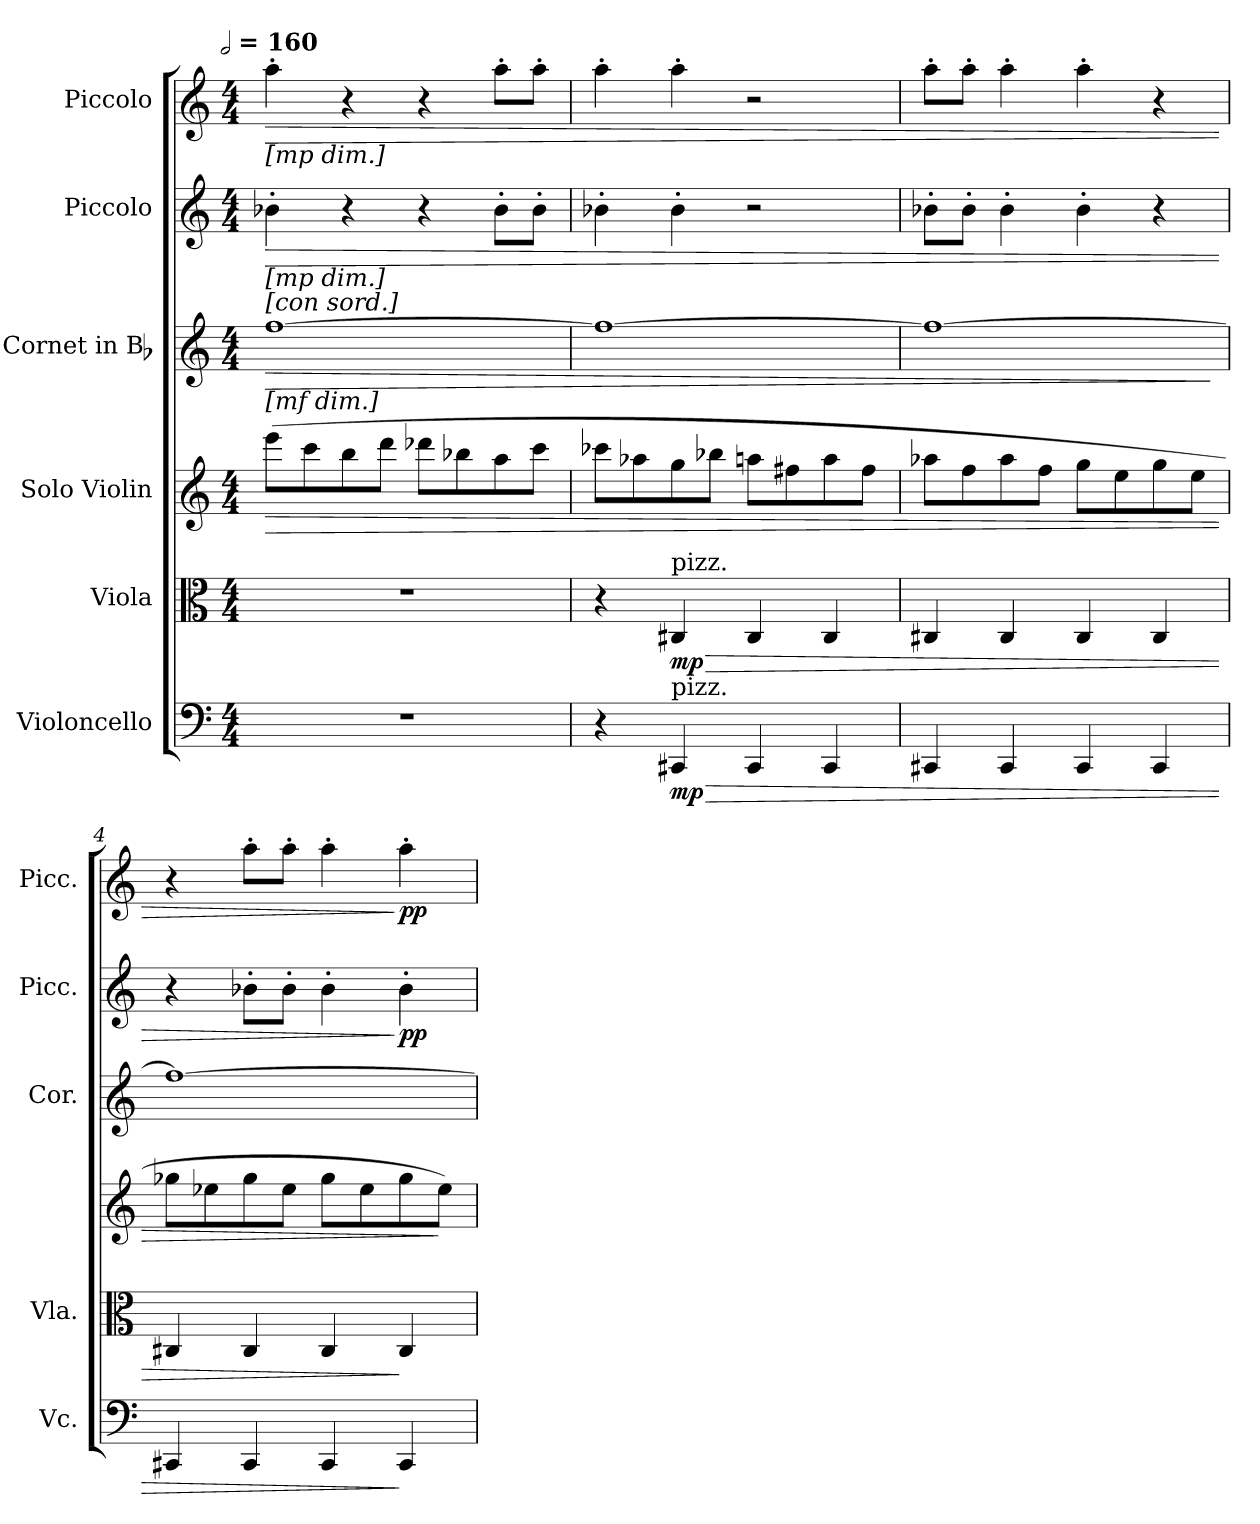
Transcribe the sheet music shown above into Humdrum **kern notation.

**kern	**dynam	**kern	**dynam	**kern	**dynam	**kern	**dynam	**kern	**dynam	**kern	**dynam
*part6	*part6	*part5	*part5	*part4	*part4	*part3	*part3	*part2	*part2	*part1	*part1
*staff6	*staff6	*staff5	*staff5	*staff4	*staff4	*staff3	*staff3	*staff2	*staff2	*staff1	*staff1
*I"Violoncello	*	*I"Viola	*	*I"Solo Violin	*	*I"Cornet in Bb	*	*I"Piccolo	*	*I"Piccolo	*
*I'Vc.	*	*I'Vla.	*	*	*	*I'Cor.	*	*I'Picc.	*	*I'Picc.	*
*clefF4	*	*clefC3	*	*clefG2	*	*clefG2	*	*clefG2	*	*clefG2	*
*	*	*	*	*	*	*ITrd1c2	*	*	*	*	*
*k[]	*	*k[]	*	*k[]	*	*k[b-e-]	*	*k[]	*	*k[]	*
!!LO:TX:omd:t=[half] = 160
*M4/4	*	*M4/4	*	*M4/4	*	*M4/4	*	*M4/4	*	*M4/4	*
*MM320	*	*MM320	*	*MM320	*	*MM320	*	*MM320	*	*MM320	*
=1	=1	=1	=1	=1	=1	=1	=1	=1	=1	=1	=1
!	!	!	!	!	!	!	!	!	!	!LO:TX:b:t=[mp dim.]	!
!	!	!	!	!	!	!	!	!LO:TX:b:t=[mp dim.]	!	!	!
!	!	!	!	!	!	!LO:TX:a:t=[con sord.]	!	!	!	!	!
!	!	!	!	!	!	!LO:TX:b:t=[mf dim.]	!	!	!	!	!
!	!	!	!	!	!LO:HP:b	!	!LO:HP:b	!	!LO:HP:b	!	!LO:HP:b
1r	.	1r	.	(8eeeL	>	[1ee-	>	4b-X'	>	4aa'	>
.	.	.	.	8ccc	.	.	.	.	.	.	.
.	.	.	.	8bb	.	.	.	4r	.	4r	.
.	.	.	.	8dddJ	.	.	.	.	.	.	.
.	.	.	.	8ddd-XL	.	.	.	4r	.	4r	.
.	.	.	.	8bb-X	.	.	.	.	.	.	.
.	.	.	.	8aa	.	.	.	8b-'L	.	8aa'L	.
.	.	.	.	8cccJ	.	.	.	8b-'J	.	8aa'J	.
=2	=2	=2	=2	=2	=2	=2	=2	=2	=2	=2	=2
4r	.	4r	.	8ccc-XL	.	1ee-_	.	4b-X'	.	4aa'	.
.	.	.	.	8aa-X	.	.	.	.	.	.	.
!	!	!LO:TX:a:t=pizz.	!	!	!	!	!	!	!	!	!
!LO:TX:a:t=pizz.	!	!	!	!	!	!	!	!	!	!	!
!	!LO:HP:b	!	!LO:HP:b	!	!	!	!	!	!	!	!
4CC#X	> mp	4C#X	> mp	8gg	.	.	.	4b-'	.	4aa'	.
.	.	.	.	8bb-XJ	.	.	.	.	.	.	.
4CC#	.	4C#	.	8aanL	.	.	.	2r	.	2r	.
.	.	.	.	8ff#X	.	.	.	.	.	.	.
4CC#	.	4C#	.	8aa	.	.	.	.	.	.	.
.	.	.	.	8ff#J	.	.	.	.	.	.	.
=3	=3	=3	=3	=3	=3	=3	=3	=3	=3	=3	=3
4CC#X	.	4C#X	.	8aa-XL	.	1ee-_	.	8b-X'L	.	8aa'L	.
.	.	.	.	8ff	.	.	.	8b-'J	.	8aa'J	.
4CC#	.	4C#	.	8aa-	.	.	.	4b-'	.	4aa'	.
.	.	.	.	8ffJ	.	.	.	.	.	.	.
4CC#	.	4C#	.	8ggL	.	.	.	4b-'	.	4aa'	.
.	.	.	.	8ee	.	.	.	.	.	.	.
4CC#	.	4C#	.	8gg	.	.	.	4r	.	4r	.
.	.	.	.	8eeJ	.	.	.	.	.	.	.
.	.	.	.	.	.	.	]	.	.	.	.
=4	=4	=4	=4	=4	=4	=4	=4	=4	=4	=4	=4
4CC#X	.	4C#X	.	8gg-XL	.	1ee-_	.	4r	.	4r	.
.	.	.	.	8ee-X	.	.	.	.	.	.	.
4CC#	.	4C#	.	8gg-	.	.	.	8b-X'L	.	8aa'L	.
.	.	.	.	8ee-J	.	.	.	8b-'J	.	8aa'J	.
4CC#	.	4C#	.	8gg-L	.	.	.	4b-'	.	4aa'	.
.	.	.	.	8ee-	.	.	.	.	.	.	.
4CC#	]	4C#	]	8gg-	.	.	.	4b-'	] pp	4aa'	] pp
.	.	.	.	8ee-J)	]	.	.	.	.	.	.
=	=	=	=	=	=	=	=	=	=	=	=
*-	*-	*-	*-	*-	*-	*-	*-	*-	*-	*-	*-
